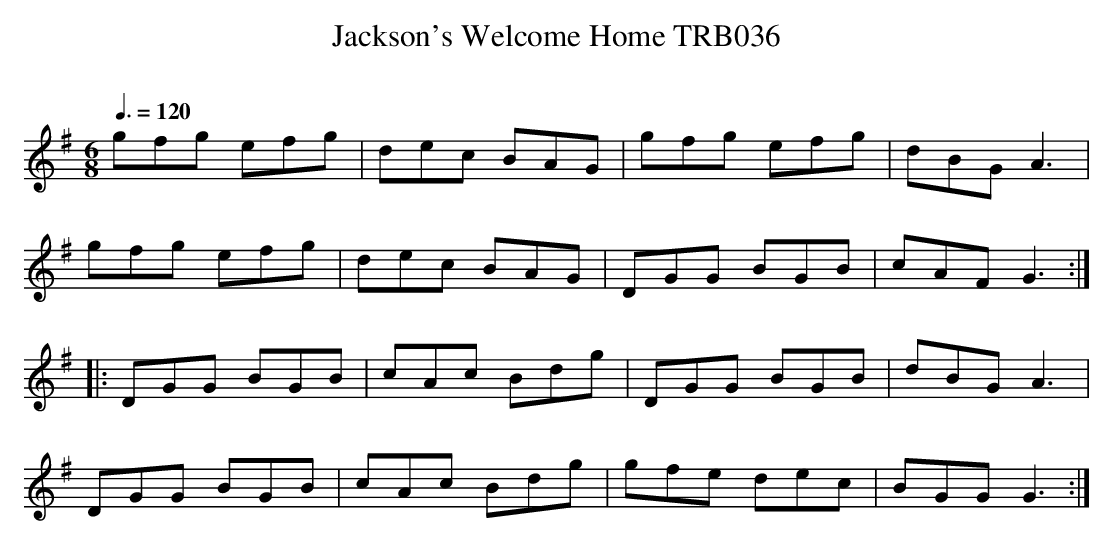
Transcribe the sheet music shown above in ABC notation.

X:1
T:Jackson's Welcome Home TRB036
Q:3/8=120
L:1/8
M:6/8
O:
K:G
gfg efg | dec BAG | gfg efg | dBG A3 |
gfg efg | dec BAG | DGG BGB | cAF G3 :|
|:DGG BGB | cAc Bdg | DGG BGB | dBG A3 |
DGG BGB | cAc Bdg | gfe dec | BGG G3 :|
